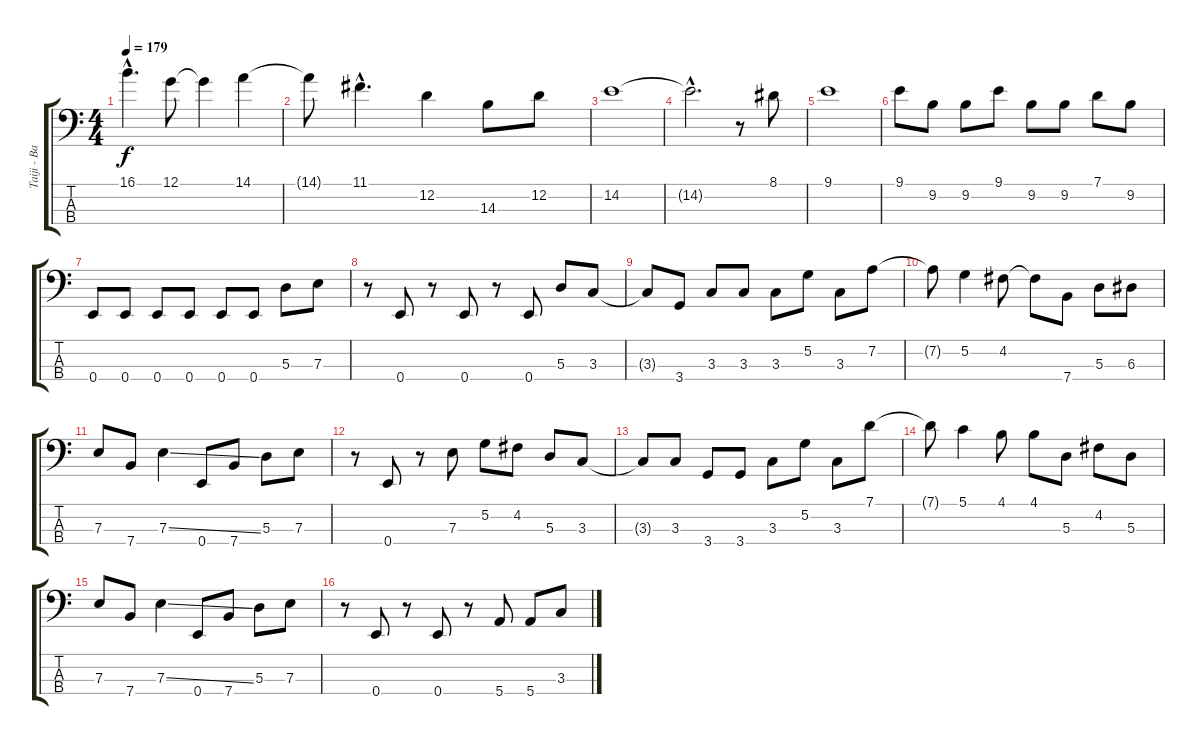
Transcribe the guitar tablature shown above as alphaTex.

\track ("Taiji - Bass" "Taiji - Ba") {instrument electricbasspick}
\staff {score tabs}
\tuning (G2 D2 A1 E1) {hide}
\ts (4 4)
\tempo 179
\clef f4
\ks c
16.1{hac}.4{d dy f} 12.1.8 12.1{t}.4 14.1.4 |
14.1{t}.8 11.1{hac}.4{d} 12.2.4 14.3.8 12.2.8 |
14.2.1 |
14.2{hac t}.2{d} r.8 8.1.8 |
9.1.1 |
9.1.8 9.2.8 9.2.8 9.1.8 9.2.8 9.2.8 7.1.8 9.2.8 |
0.4.8 0.4.8 0.4.8 0.4.8 0.4.8 0.4.8 5.3.8 7.3.8 |
r.8 0.4.8 r.8 0.4.8 r.8 0.4.8 5.3.8 3.3.8 |
3.3{t}.8 3.4.8 3.3.8 3.3.8 3.3.8 5.2.8 3.3.8 7.2.8 |
7.2{t}.8 5.2.4 4.2.8 4.2{t}.8 7.4.8 5.3.8 6.3.8 |
7.3.8 7.4.8 7.3{ss}.4 0.4.8 7.4.8 5.3.8 7.3.8 |
r.8 0.4.8 r.8 7.3.8 5.2.8 4.2.8 5.3.8 3.3.8 |
3.3{t}.8 3.3.8 3.4.8 3.4.8 3.3.8 5.2.8 3.3.8 7.1.8 |
7.1{t}.8 5.1.4 4.1.8 4.1.8 5.3.8 4.2.8 5.3.8 |
7.3.8 7.4.8 7.3{ss}.4 0.4.8 7.4.8 5.3.8 7.3.8 |
r.8 0.4.8 r.8 0.4.8 r.8 5.4.8 5.4.8 3.3.8
